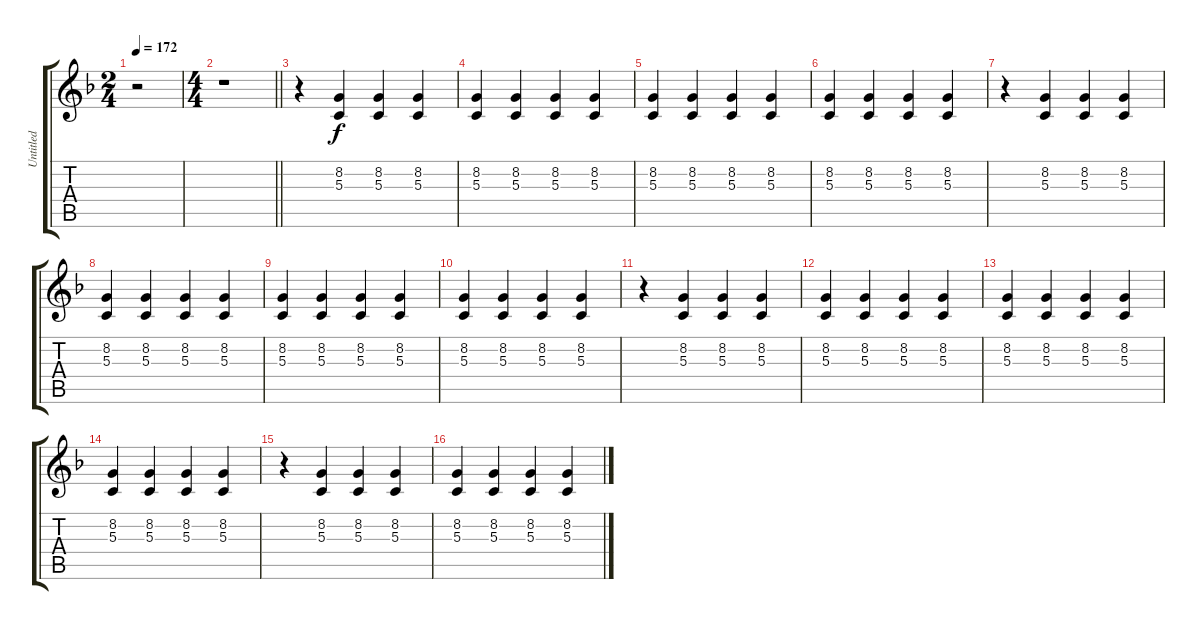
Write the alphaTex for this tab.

\track ("Untitled" "Untitled") {instrument acousticgrandpiano}
\staff {score tabs}
\tuning (E4 B3 G3 D3 A2 E2) {hide}
\ts (2 4)
\tempo 172
\clef g2
\ks f
r.2{dy f} |
\ts (4 4)
\barLineRight lightlight
r.1 |
r.4 (8.2 5.3).4 (8.2 5.3).4 (8.2 5.3).4 |
(8.2 5.3).4 (8.2 5.3).4 (8.2 5.3).4 (8.2 5.3).4 |
(8.2 5.3).4 (8.2 5.3).4 (8.2 5.3).4 (8.2 5.3).4 |
(8.2 5.3).4 (8.2 5.3).4 (8.2 5.3).4 (8.2 5.3).4 |
r.4 (8.2 5.3).4 (8.2 5.3).4 (8.2 5.3).4 |
(8.2 5.3).4 (8.2 5.3).4 (8.2 5.3).4 (8.2 5.3).4 |
(8.2 5.3).4 (8.2 5.3).4 (8.2 5.3).4 (8.2 5.3).4 |
(8.2 5.3).4 (8.2 5.3).4 (8.2 5.3).4 (8.2 5.3).4 |
r.4 (8.2 5.3).4 (8.2 5.3).4 (8.2 5.3).4 |
(8.2 5.3).4 (8.2 5.3).4 (8.2 5.3).4 (8.2 5.3).4 |
(8.2 5.3).4 (8.2 5.3).4 (8.2 5.3).4 (8.2 5.3).4 |
(8.2 5.3).4 (8.2 5.3).4 (8.2 5.3).4 (8.2 5.3).4 |
r.4 (8.2 5.3).4 (8.2 5.3).4 (8.2 5.3).4 |
(8.2 5.3).4 (8.2 5.3).4 (8.2 5.3).4 (8.2 5.3).4
